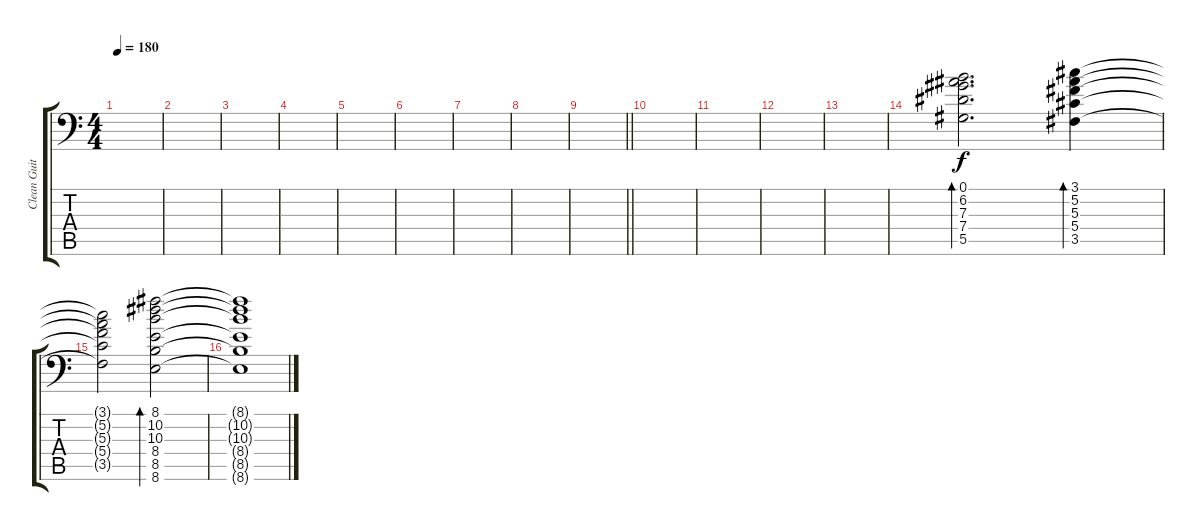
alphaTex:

\track ("Clean Guitar 1" "Clean Guit") {instrument electricguitarjazz}
\staff {score tabs}
\tuning (Bb3 F3 Db3 Ab2 Eb2 Ab1) {hide}
\ts (4 4)
\tempo 180
\clef f4
\ks c
|
|
|
|
|
|
|
|
\barLineRight lightlight
|
|
|
|
|
(0.1 6.2 7.3 7.4 5.5).2{d bd 120} (3.1 5.2 5.3 5.4 3.5).4{bd 120} |
(3.1{t} 5.2{t} 5.3{t} 5.4{t} 3.5{t}).2 (8.1 10.2 10.3 8.4 8.5 8.6).2{bd 120} |
(8.1{t} 10.2{t} 10.3{t} 8.4{t} 8.5{t} 8.6{t}).1
